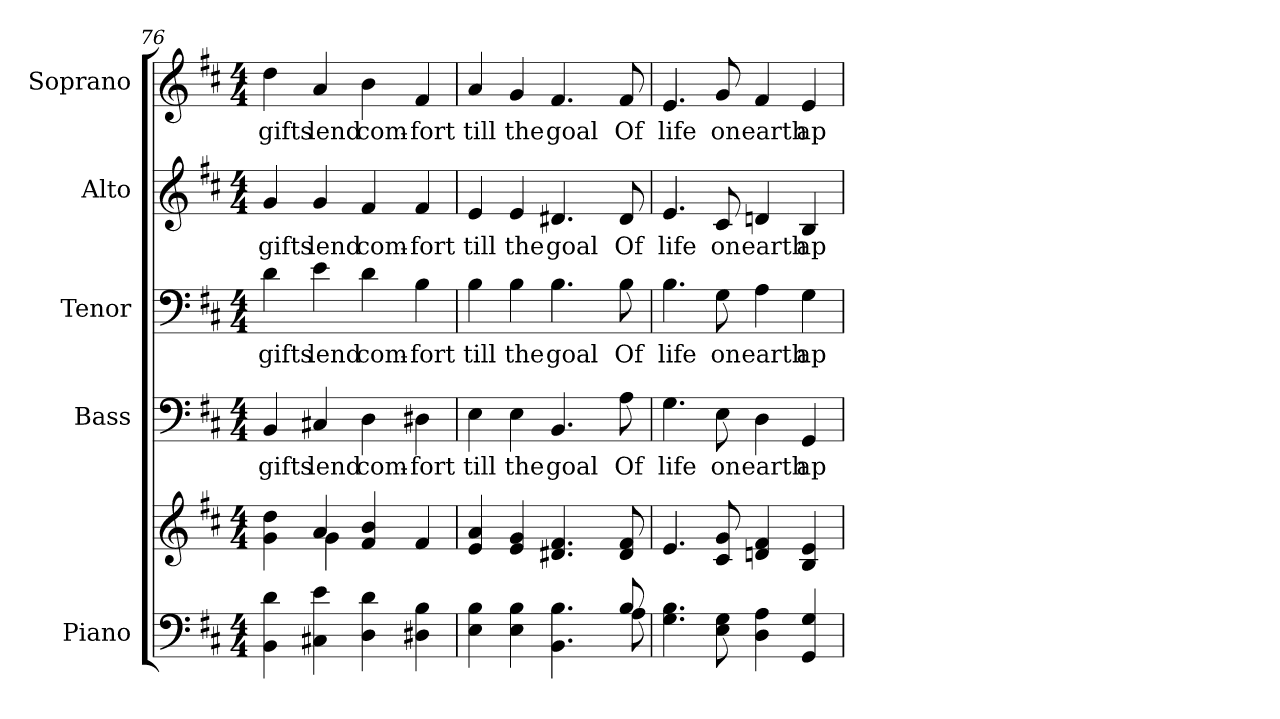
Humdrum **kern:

**kern	**kern	**kern	**text	**kern	**text	**kern	**text	**kern	**text
*part5	*part5	*part4	*part4	*part3	*part3	*part2	*part2	*part1	*part1
*staff6	*staff5	*staff4	*staff4	*staff3	*staff3	*staff2	*staff2	*staff1	*staff1
*I"Piano	*	*I"Bass	*	*I"Tenor	*	*I"Alto	*	*I"Soprano	*
*I'Pno.	*	*I'B.	*	*I'T.	*	*I'A.	*	*I'S.	*
!!LO:PB:g=z
*clefF4	*clefG2	*clefF4	*	*clefF4	*	*clefG2	*	*clefG2	*
*k[f#c#]	*k[f#c#]	*k[f#c#]	*	*k[f#c#]	*	*k[f#c#]	*	*k[f#c#]	*
*D:	*D:	*D:	*	*D:	*	*D:	*	*D:	*
*M4/4	*M4/4	*M4/4	*	*M4/4	*	*M4/4	*	*M4/4	*
=76	=76	=76	=76	=76	=76	=76	=76	=76	=76
*	*^	*	*	*	*	*	*	*	*
!	!	!	!	!LO:LY:b:color=#000000	!	!	!	!	!	!
!	!	!	!	!	!	!LO:LY:b:color=#000000	!	!	!	!
!	!	!	!	!	!	!	!	!LO:LY:b:color=#000000	!	!
!	!	!	!	!	!	!	!	!	!	!LO:LY:b:color=#000000
4BBi\ 4di	4gi\ 4ddi	4ryy	4BBi/	gifts	4di\	gifts	4gi/	gifts	4ddi\	gifts
!	!	!	!	!LO:LY:b:color=#000000	!	!	!	!	!	!
!	!	!	!	!	!	!LO:LY:b:color=#000000	!	!	!	!
!	!	!	!	!	!	!	!	!LO:LY:b:color=#000000	!	!
!	!	!	!	!	!	!	!	!	!	!LO:LY:b:color=#000000
4C#Xi\ 4ei	4ai/	4gi\	4C#Xi/	lend	4ei\	lend	4gi/	lend	4ai/	lend
!	!	!	!	!LO:LY:b:color=#000000	!	!	!	!	!	!
!	!	!	!	!	!	!LO:LY:b:color=#000000	!	!	!	!
!	!	!	!	!	!	!	!	!LO:LY:b:color=#000000	!	!
!	!	!	!	!	!	!	!	!	!	!LO:LY:b:color=#000000
4Di\ 4di	4f#i/ 4bi	2ryy	4Di\	com-	4di\	com-	4f#i/	com-	4bi\	com-
!	!	!	!	!LO:LY:b:color=#000000	!	!	!	!	!	!
!	!	!	!	!	!	!LO:LY:b:color=#000000	!	!	!	!
!	!	!	!	!	!	!	!	!LO:LY:b:color=#000000	!	!
!	!	!	!	!	!	!	!	!	!	!LO:LY:b:color=#000000
4D#Xi\ 4Bi	4f#i/	.	4D#Xi\	-fort	4Bi\	-fort	4f#i/	-fort	4f#i/	-fort
*	*v	*v	*	*	*	*	*	*	*	*
=77	=77	=77	=77	=77	=77	=77	=77	=77	=77
*^	*	*	*	*	*	*	*	*	*
!	!	!	!	!LO:LY:b:color=#000000	!	!	!	!	!	!
!	!	!	!	!	!	!LO:LY:b:color=#000000	!	!	!	!
!	!	!	!	!	!	!	!	!LO:LY:b:color=#000000	!	!
!	!	!	!	!	!	!	!	!	!	!LO:LY:b:color=#000000
4Ei\ 4Bi	2ryy	4ei/ 4ai	4Ei\	till	4Bi\	till	4ei/	till	4ai/	till
!	!	!	!	!LO:LY:b:color=#000000	!	!	!	!	!	!
!	!	!	!	!	!	!LO:LY:b:color=#000000	!	!	!	!
!	!	!	!	!	!	!	!	!LO:LY:b:color=#000000	!	!
!	!	!	!	!	!	!	!	!	!	!LO:LY:b:color=#000000
4Ei\ 4Bi	.	4ei/ 4gi	4Ei\	the	4Bi\	the	4ei/	the	4gi/	the
!	!	!	!	!LO:LY:b:color=#000000	!	!	!	!	!	!
!	!	!	!	!	!	!LO:LY:b:color=#000000	!	!	!	!
!	!	!	!	!	!	!	!	!LO:LY:b:color=#000000	!	!
!	!	!	!	!	!	!	!	!	!	!LO:LY:b:color=#000000
4.BBi\ 4.Bi	4ryy	4.d#Xi/ 4.f#i	4.BBi/	goal	4.Bi\	goal	4.d#Xi/	goal	4.f#i/	goal
.	8ryy	.	.	.	.	.	.	.	.	.
!	!	!	!	!LO:LY:b:color=#000000	!	!	!	!	!	!
!	!	!	!	!	!	!LO:LY:b:color=#000000	!	!	!	!
!	!	!	!	!	!	!	!	!LO:LY:b:color=#000000	!	!
!	!	!	!	!	!	!	!	!	!	!LO:LY:b:color=#000000
8Bi/	8Ai\	8d#i/ 8f#i	8Ai\	Of	8Bi\	Of	8d#i/	Of	8f#i/	Of
*v	*v	*	*	*	*	*	*	*	*	*
!!LO:PB:g=z
=78	=78	=78	=78	=78	=78	=78	=78	=78	=78
*^	*	*	*	*	*	*	*	*	*
!	!	!	!	!LO:LY:b:color=#000000	!	!	!	!	!	!
*v	*v	*	*	*	*	*	*	*	*	*
*^	*	*	*	*	*	*	*	*	*
!	!	!	!	!	!	!LO:LY:b:color=#000000	!	!	!	!
*v	*v	*	*	*	*	*	*	*	*	*
*^	*	*	*	*	*	*	*	*	*
!	!	!	!	!	!	!	!	!LO:LY:b:color=#000000	!	!
*v	*v	*	*	*	*	*	*	*	*	*
*^	*	*	*	*	*	*	*	*	*
!	!	!	!	!	!	!	!	!	!	!LO:LY:b:color=#000000
*v	*v	*	*	*	*	*	*	*	*	*
4.Gi\ 4.Bi	4.ei/	4.Gi\	life	4.Bi\	life	4.ei/	life	4.ei/	life
!	!	!	!LO:LY:b:color=#000000	!	!	!	!	!	!
!	!	!	!	!	!LO:LY:b:color=#000000	!	!	!	!
!	!	!	!	!	!	!	!LO:LY:b:color=#000000	!	!
!	!	!	!	!	!	!	!	!	!LO:LY:b:color=#000000
8Ei\ 8Gi	8c#i/ 8gi	8Ei\	on	8Gi\	on	8c#i/	on	8gi/	on
!	!	!	!LO:LY:b:color=#000000	!	!	!	!	!	!
!	!	!	!	!	!LO:LY:b:color=#000000	!	!	!	!
!	!	!	!	!	!	!	!LO:LY:b:color=#000000	!	!
!	!	!	!	!	!	!	!	!	!LO:LY:b:color=#000000
4Di\ 4Ai	4dni/ 4f#i	4Di\	earth	4Ai\	earth	4dni/	earth	4f#i/	earth
!	!	!	!LO:LY:b:color=#000000	!	!	!	!	!	!
!	!	!	!	!	!LO:LY:b:color=#000000	!	!	!	!
!	!	!	!	!	!	!	!LO:LY:b:color=#000000	!	!
!	!	!	!	!	!	!	!	!	!LO:LY:b:color=#000000
4GGi/ 4Gi	4Bi/ 4ei	4GGi/	ap-	4Gi\	ap-	4Bi/	ap-	4ei/	ap-
=	=	=	=	=	=	=	=	=	=
*-	*-	*-	*-	*-	*-	*-	*-	*-	*-
